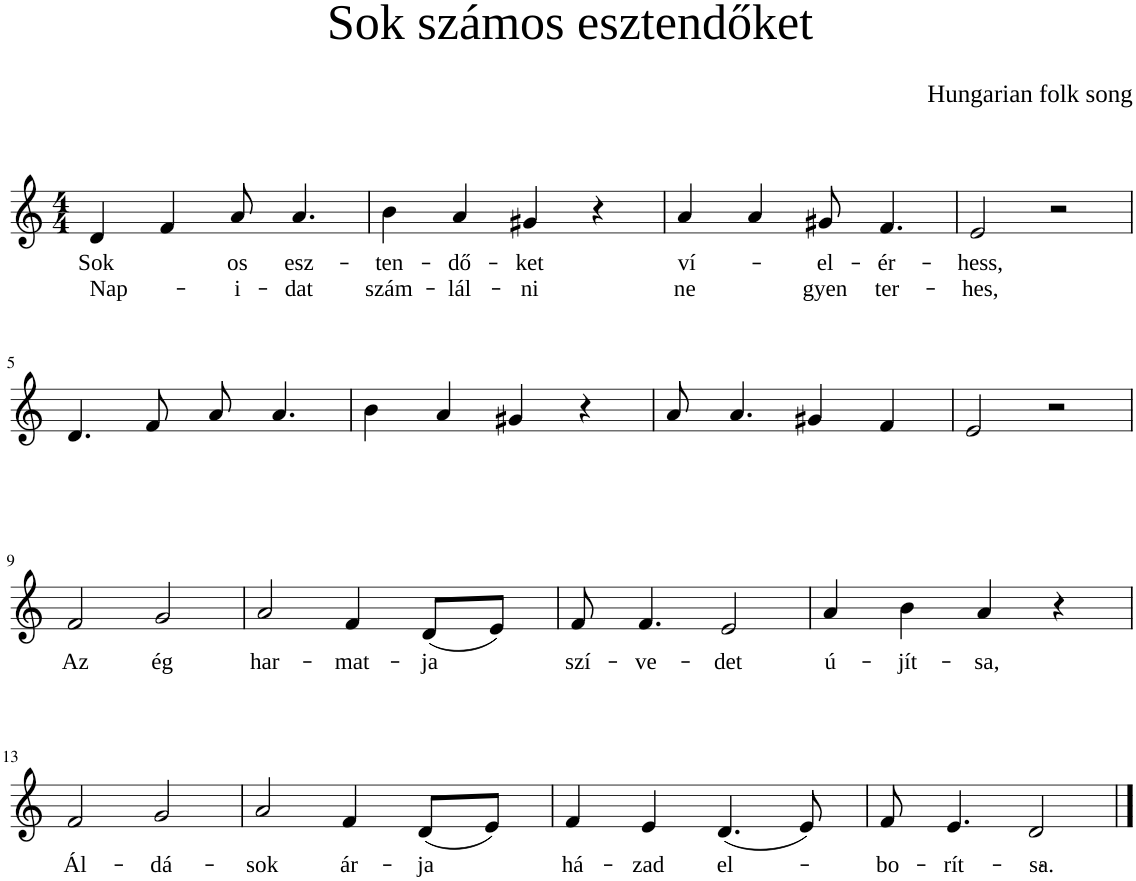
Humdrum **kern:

**kern	**text	**text
*part1	*part1	*part1
*staff1	*staff1	*staff1
*I"Choir	*	*
*I'Ch	*	*
*clefG2	*	*
*k[]	*	*
*M4/4	*	*
=1	=1	=1
!	!LO:LY:b	!LO:LY:b
4d/	Sok	Nap-
4f/	.	.
!	!LO:LY:b	!LO:LY:b
8a/	-os	-i-
!	!LO:LY:b	!LO:LY:b
4.a/	esz-	-dat
=2	=2	=2
!	!LO:LY:b	!LO:LY:b
4b\	-ten-	szám-
!	!LO:LY:b	!LO:LY:b
4a/	-dő-	-lál-
!	!LO:LY:b	!LO:LY:b
4g#X/	-ket	-ni
4r	.	.
=3	=3	=3
!	!LO:LY:b	!LO:LY:b
4a/	ví-	ne
4a/	.	.
!	!LO:LY:b	!LO:LY:b
8g#X/	el-	-gyen
!	!LO:LY:b	!LO:LY:b
4.f/	-ér-	ter-
=4	=4	=4
!	!LO:LY:b	!LO:LY:b
2e/	-hess,	-hes,
2r	.	.
!!LO:LB:g=z
=5	=5	=5
4.d/	.	.
8f/	.	.
8a/	.	.
4.a/	.	.
=6	=6	=6
4b\	.	.
4a/	.	.
4g#X/	.	.
4r	.	.
=7	=7	=7
8a/	.	.
4.a/	.	.
4g#X/	.	.
4f/	.	.
=8	=8	=8
2e/	.	.
2r	.	.
!!LO:LB:g=z
=9	=9	=9
!	!LO:LY:b	!
2f/	Az	.
!	!LO:LY:b	!
2g/	ég	.
=10	=10	=10
!	!LO:LY:b	!
2a/	har-	.
!	!LO:LY:b	!
4f/	-mat-	.
!	!LO:LY:b	!
(8d/L	-ja	.
8e/J)	.	.
=11	=11	=11
!	!LO:LY:b	!
8f/	szí-	.
!	!LO:LY:b	!
4.f/	-ve-	.
!	!LO:LY:b	!
2e/	-det	.
=12	=12	=12
!	!LO:LY:b	!
4a/	ú-	.
!	!LO:LY:b	!
4b\	-jít-	.
!	!LO:LY:b	!
4a/	-sa,	.
4r	.	.
!!LO:LB:g=z
=13	=13	=13
!	!LO:LY:b	!
2f/	Ál-	.
!	!LO:LY:b	!
2g/	-dá-	.
=14	=14	=14
!	!LO:LY:b	!
2a/	-sok	.
!	!LO:LY:b	!
4f/	ár-	.
!	!LO:LY:b	!
(8d/L	-ja	.
8e/J)	.	.
=15	=15	=15
!	!LO:LY:b	!
4f/	há-	.
!	!LO:LY:b	!
4e/	-zad	.
!	!LO:LY:b	!
(4.d/	-el-	.
8e/)	.	.
=16	=16	=16
!	!LO:LY:b	!
8f/	-bo-	.
!	!LO:LY:b	!
4.e/	-rít-	.
!	!LO:LY:b	!
2d/	-sa.-	.
==	==	==
*-	*-	*-
